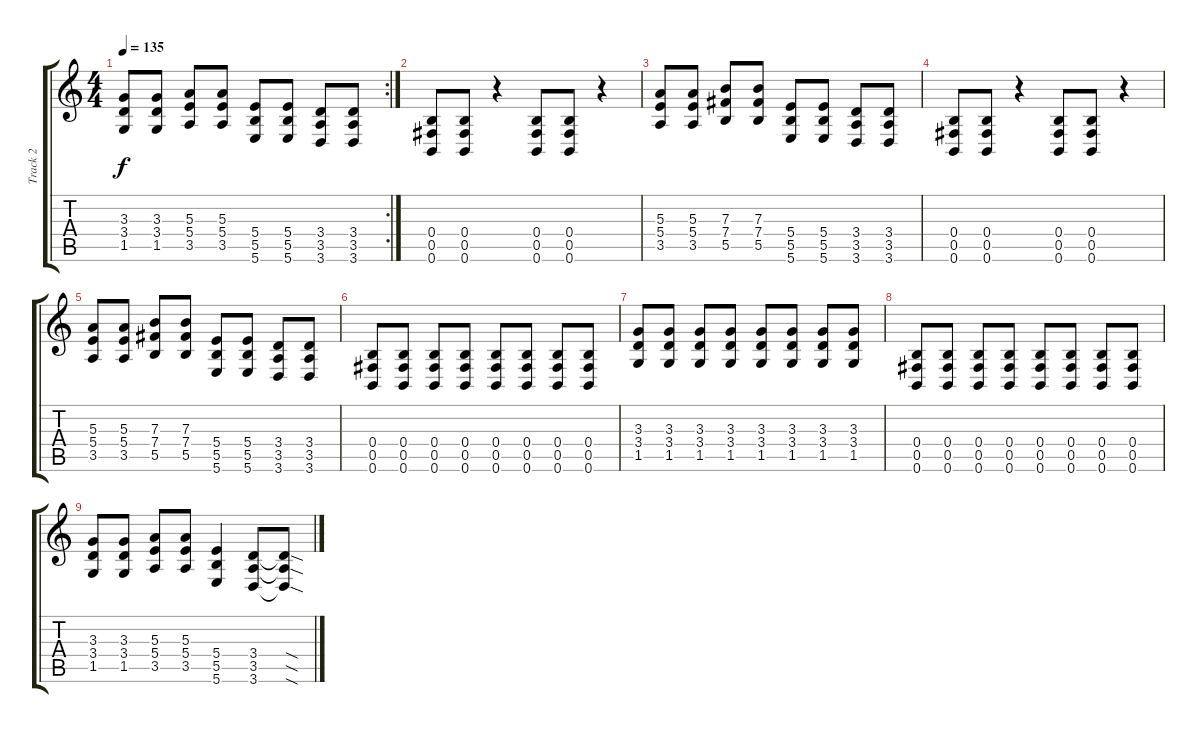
\track ("Track 2" "Track 2") {instrument distortionguitar}
\staff {score tabs}
\tuning (Db4 Ab3 E3 B2 Gb2 B1) {hide}
\rc 2
\ts (4 4)
\tempo 135
\clef g2
\ks c
(3.3 3.4 1.5).8{dy f} (3.3 3.4 1.5).8 (5.3 5.4 3.5).8 (5.3 5.4 3.5).8 (5.4 5.5 5.6).8 (5.4 5.5 5.6).8 (3.4 3.5 3.6).8 (3.4 3.5 3.6).8 |
(0.4 0.5 0.6).8 (0.4 0.5 0.6).8 r.4 (0.4 0.5 0.6).8 (0.4 0.5 0.6).8 r.4 |
(5.3 5.4 3.5).8 (5.3 5.4 3.5).8 (7.3 7.4 5.5).8 (7.3 7.4 5.5).8 (5.4 5.5 5.6).8 (5.4 5.5 5.6).8 (3.4 3.5 3.6).8 (3.4 3.5 3.6).8 |
(0.4 0.5 0.6).8 (0.4 0.5 0.6).8 r.4 (0.4 0.5 0.6).8 (0.4 0.5 0.6).8 r.4 |
(5.3 5.4 3.5).8 (5.3 5.4 3.5).8 (7.3 7.4 5.5).8 (7.3 7.4 5.5).8 (5.4 5.5 5.6).8 (5.4 5.5 5.6).8 (3.4 3.5 3.6).8 (3.4 3.5 3.6).8 |
(0.4 0.5 0.6).8 (0.4 0.5 0.6).8 (0.4 0.5 0.6).8 (0.4 0.5 0.6).8 (0.4 0.5 0.6).8 (0.4 0.5 0.6).8 (0.4 0.5 0.6).8 (0.4 0.5 0.6).8 |
(3.3 3.4 1.5).8 (3.3 3.4 1.5).8 (3.3 3.4 1.5).8 (3.3 3.4 1.5).8 (3.3 3.4 1.5).8 (3.3 3.4 1.5).8 (3.3 3.4 1.5).8 (3.3 3.4 1.5).8 |
(0.4 0.5 0.6).8 (0.4 0.5 0.6).8 (0.4 0.5 0.6).8 (0.4 0.5 0.6).8 (0.4 0.5 0.6).8 (0.4 0.5 0.6).8 (0.4 0.5 0.6).8 (0.4 0.5 0.6).8 |
(3.3 3.4 1.5).8 (3.3 3.4 1.5).8 (5.3 5.4 3.5).8 (5.3 5.4 3.5).8 (5.4 5.5 5.6).4 (3.4 3.5 3.6).8 (3.4{sod t} 3.5{sod t} 3.6{sod t}).8
